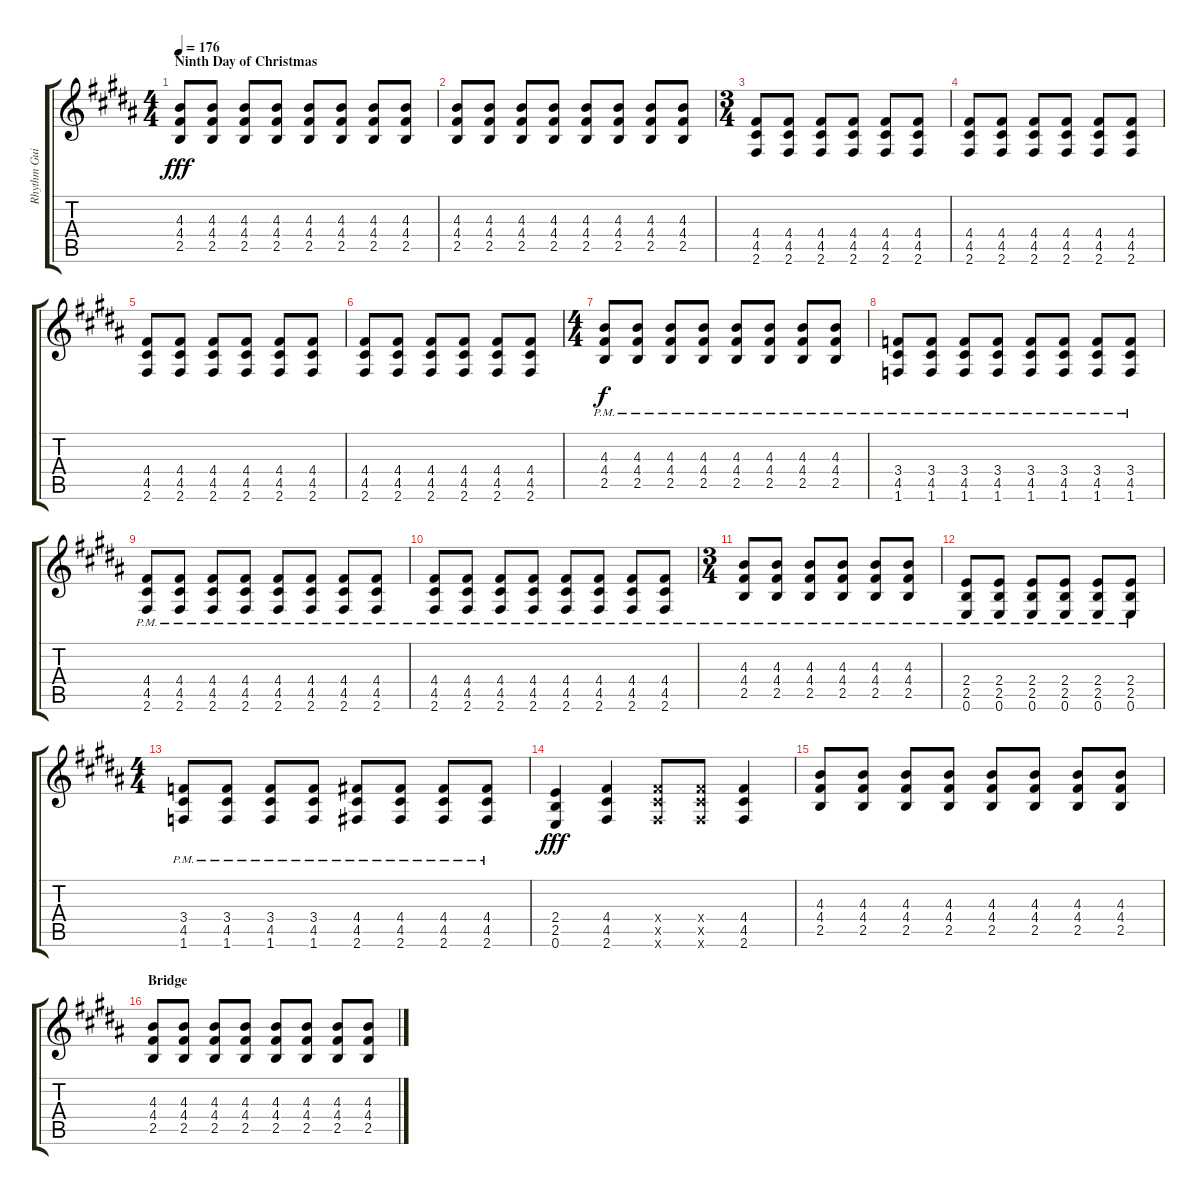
\track ("Rhythm Guitar (Thiessen)" "Rhythm Gui") {instrument distortionguitar}
\staff {score tabs}
\tuning (E4 B3 G3 D3 A2 E2) {hide}
\ts (4 4)
\section ("" "Ninth Day of Christmas")
\tempo 176
\clef g2
\ks g#minor
(4.3 4.4 2.5).8{dy fff} (4.3 4.4 2.5).8 (4.3 4.4 2.5).8 (4.3 4.4 2.5).8 (4.3 4.4 2.5).8 (4.3 4.4 2.5).8 (4.3 4.4 2.5).8 (4.3 4.4 2.5).8 |
(4.3 4.4 2.5).8 (4.3 4.4 2.5).8 (4.3 4.4 2.5).8 (4.3 4.4 2.5).8 (4.3 4.4 2.5).8 (4.3 4.4 2.5).8 (4.3 4.4 2.5).8 (4.3 4.4 2.5).8 |
\ts (3 4)
\ks b
(4.4 4.5 2.6).8 (4.4 4.5 2.6).8 (4.4 4.5 2.6).8 (4.4 4.5 2.6).8 (4.4 4.5 2.6).8 (4.4 4.5 2.6).8 |
\ks g#minor
(4.4 4.5 2.6).8 (4.4 4.5 2.6).8 (4.4 4.5 2.6).8 (4.4 4.5 2.6).8 (4.4 4.5 2.6).8 (4.4 4.5 2.6).8 |
(4.4 4.5 2.6).8 (4.4 4.5 2.6).8 (4.4 4.5 2.6).8 (4.4 4.5 2.6).8 (4.4 4.5 2.6).8 (4.4 4.5 2.6).8 |
(4.4 4.5 2.6).8 (4.4 4.5 2.6).8 (4.4 4.5 2.6).8 (4.4 4.5 2.6).8 (4.4 4.5 2.6).8 (4.4 4.5 2.6).8 |
\ts (4 4)
\ks b
(4.3{pm} 4.4{pm} 2.5{pm}).8{dy f} (4.3{pm} 4.4{pm} 2.5{pm}).8 (4.3{pm} 4.4{pm} 2.5{pm}).8 (4.3{pm} 4.4{pm} 2.5{pm}).8 (4.3{pm} 4.4{pm} 2.5{pm}).8 (4.3{pm} 4.4{pm} 2.5{pm}).8 (4.3{pm} 4.4{pm} 2.5{pm}).8 (4.3{pm} 4.4{pm} 2.5{pm}).8 |
\ks g#minor
(3.4{pm} 4.5{pm} 1.6{pm}).8 (3.4{pm} 4.5{pm} 1.6{pm}).8 (3.4{pm} 4.5{pm} 1.6{pm}).8 (3.4{pm} 4.5{pm} 1.6{pm}).8 (3.4{pm} 4.5{pm} 1.6{pm}).8 (3.4{pm} 4.5{pm} 1.6{pm}).8 (3.4{pm} 4.5{pm} 1.6{pm}).8 (3.4{pm} 4.5{pm} 1.6{pm}).8 |
(4.4{pm} 4.5{pm} 2.6{pm}).8 (4.4{pm} 4.5{pm} 2.6{pm}).8 (4.4{pm} 4.5{pm} 2.6{pm}).8 (4.4{pm} 4.5{pm} 2.6{pm}).8 (4.4{pm} 4.5{pm} 2.6{pm}).8 (4.4{pm} 4.5{pm} 2.6{pm}).8 (4.4{pm} 4.5{pm} 2.6{pm}).8 (4.4{pm} 4.5{pm} 2.6{pm}).8 |
(4.4{pm} 4.5{pm} 2.6{pm}).8 (4.4{pm} 4.5{pm} 2.6{pm}).8 (4.4{pm} 4.5{pm} 2.6{pm}).8 (4.4{pm} 4.5{pm} 2.6{pm}).8 (4.4{pm} 4.5{pm} 2.6{pm}).8 (4.4{pm} 4.5{pm} 2.6{pm}).8 (4.4{pm} 4.5{pm} 2.6{pm}).8 (4.4{pm} 4.5{pm} 2.6{pm}).8 |
\ts (3 4)
\ks b
(4.3{pm} 4.4{pm} 2.5{pm}).8 (4.3{pm} 4.4{pm} 2.5{pm}).8 (4.3{pm} 4.4{pm} 2.5{pm}).8 (4.3{pm} 4.4{pm} 2.5{pm}).8 (4.3{pm} 4.4{pm} 2.5{pm}).8 (4.3{pm} 4.4{pm} 2.5{pm}).8 |
\ks g#minor
(2.4{pm} 2.5{pm} 0.6{pm}).8 (2.4{pm} 2.5{pm} 0.6{pm}).8 (2.4{pm} 2.5{pm} 0.6{pm}).8 (2.4{pm} 2.5{pm} 0.6{pm}).8 (2.4{pm} 2.5{pm} 0.6{pm}).8 (2.4{pm} 2.5{pm} 0.6{pm}).8 |
\ts (4 4)
(3.4{pm} 4.5{pm} 1.6{pm}).8 (3.4{pm} 4.5{pm} 1.6{pm}).8 (3.4{pm} 4.5{pm} 1.6{pm}).8 (3.4{pm} 4.5{pm} 1.6{pm}).8 (4.4{pm} 4.5{pm} 2.6{pm}).8 (4.4{pm} 4.5{pm} 2.6{pm}).8 (4.4{pm} 4.5{pm} 2.6{pm}).8 (4.4{pm} 4.5{pm} 2.6{pm}).8 |
(2.4 2.5 0.6).4{dy fff} (4.4 4.5 2.6).4 (4.4{x} 4.5{x} 2.6{x}).8 (4.4{x} 4.5{x} 2.6{x}).8 (4.4 4.5 2.6).4 |
\ks b
(4.3 4.4 2.5).8 (4.3 4.4 2.5).8 (4.3 4.4 2.5).8 (4.3 4.4 2.5).8 (4.3 4.4 2.5).8 (4.3 4.4 2.5).8 (4.3 4.4 2.5).8 (4.3 4.4 2.5).8 |
\section ("" "Bridge")
\ks g#minor
(4.3 4.4 2.5).8 (4.3 4.4 2.5).8 (4.3 4.4 2.5).8 (4.3 4.4 2.5).8 (4.3 4.4 2.5).8 (4.3 4.4 2.5).8 (4.3 4.4 2.5).8 (4.3 4.4 2.5).8
